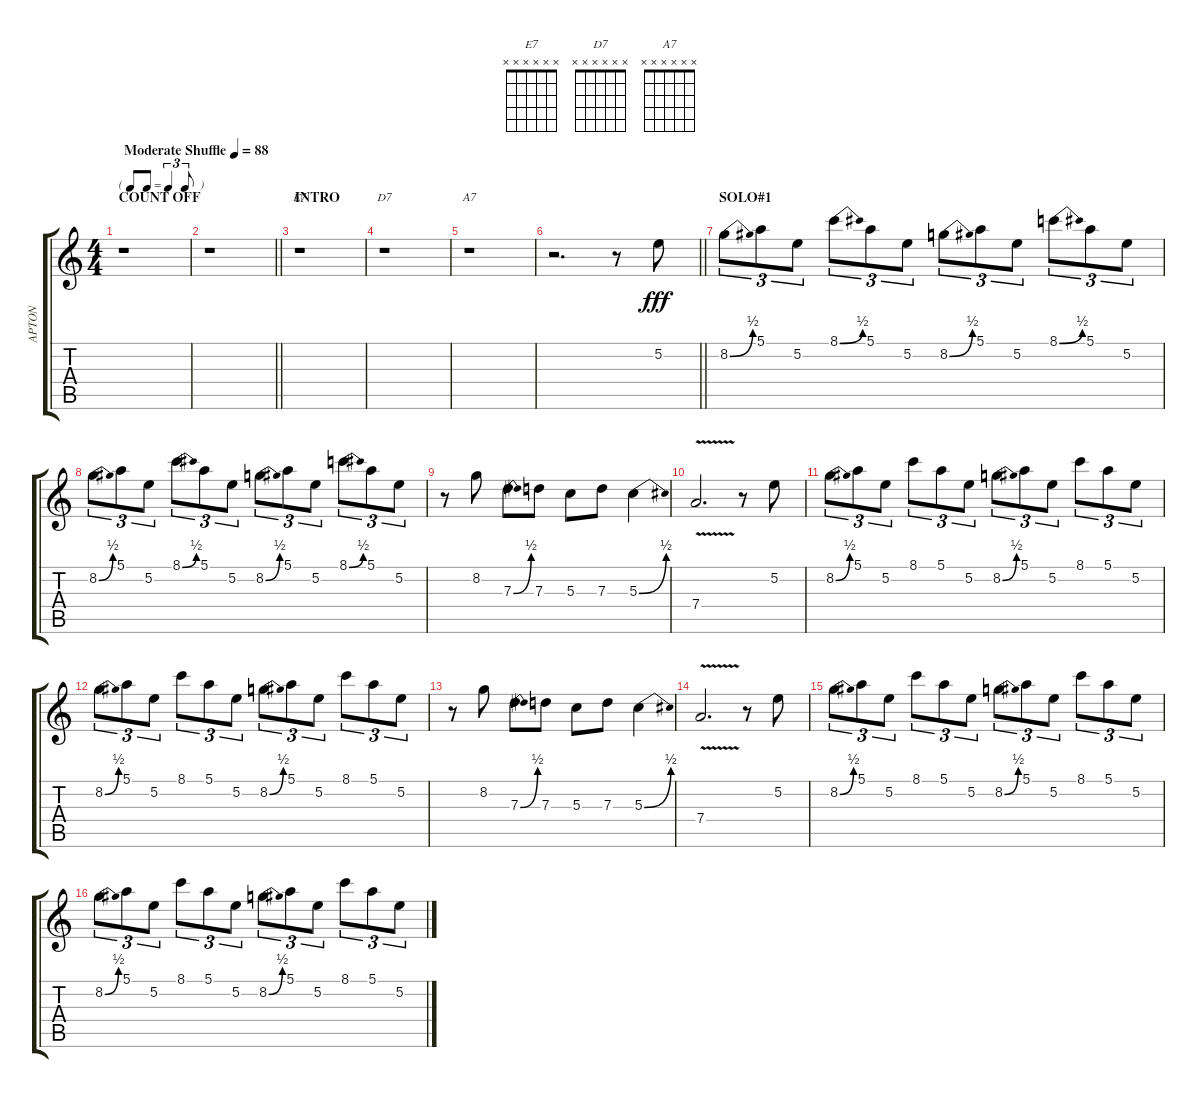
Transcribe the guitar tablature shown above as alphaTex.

\track ("APTON" "APTON") {instrument overdrivenguitar}
\staff {score tabs}
\tuning (E4 B3 G3 D3 A2 E2) {hide}
\chord ("E7" x x x x x x)
\chord ("D7" x x x x x x)
\chord ("A7" x x x x x x)
\ts (4 4)
\tf triplet8th
\section ("" "COUNT OFF")
\tempo (88 "Moderate Shuffle")
\clef g2
\ks c
r.1{dy fff instrument overdrivenguitar} |
\barLineRight lightlight
r.1 |
\section ("" "INTRO")
r.1{ch "E7"} |
r.1{ch "D7"} |
r.1{ch "A7"} |
\barLineRight lightlight
r.2{d} r.8 5.2.8 |
\section ("" "SOLO#1")
8.2{be (bend 0 0 60 2)}.8{tu (3 2)} 5.1.8{tu (3 2)} 5.2.8{tu (3 2)} 8.1{be (bend 0 0 60 2)}.8{tu (3 2)} 5.1.8{tu (3 2)} 5.2.8{tu (3 2)} 8.2{be (bend 0 0 60 2)}.8{tu (3 2)} 5.1.8{tu (3 2)} 5.2.8{tu (3 2)} 8.1{be (bend 0 0 60 2)}.8{tu (3 2)} 5.1.8{tu (3 2)} 5.2.8{tu (3 2)} |
8.2{be (bend 0 0 60 2)}.8{tu (3 2)} 5.1.8{tu (3 2)} 5.2.8{tu (3 2)} 8.1{be (bend 0 0 60 2)}.8{tu (3 2)} 5.1.8{tu (3 2)} 5.2.8{tu (3 2)} 8.2{be (bend 0 0 60 2)}.8{tu (3 2)} 5.1.8{tu (3 2)} 5.2.8{tu (3 2)} 8.1{be (bend 0 0 60 2)}.8{tu (3 2)} 5.1.8{tu (3 2)} 5.2.8{tu (3 2)} |
r.8 8.2.8 7.3{be (bend 0 0 60 2)}.8 7.3.8 5.3.8 7.3.8 5.3{be (bend 0 0 60 2)}.4 |
7.4{v}.2{d} r.8 5.2.8 |
8.2{be (bend 0 0 60 2)}.8{tu (3 2)} 5.1.8{tu (3 2)} 5.2.8{tu (3 2)} 8.1.8{tu (3 2)} 5.1.8{tu (3 2)} 5.2.8{tu (3 2)} 8.2{be (bend 0 0 60 2)}.8{tu (3 2)} 5.1.8{tu (3 2)} 5.2.8{tu (3 2)} 8.1.8{tu (3 2)} 5.1.8{tu (3 2)} 5.2.8{tu (3 2)} |
8.2{be (bend 0 0 60 2)}.8{tu (3 2)} 5.1.8{tu (3 2)} 5.2.8{tu (3 2)} 8.1.8{tu (3 2)} 5.1.8{tu (3 2)} 5.2.8{tu (3 2)} 8.2{be (bend 0 0 60 2)}.8{tu (3 2)} 5.1.8{tu (3 2)} 5.2.8{tu (3 2)} 8.1.8{tu (3 2)} 5.1.8{tu (3 2)} 5.2.8{tu (3 2)} |
r.8 8.2.8 7.3{be (bend 0 0 60 2)}.8 7.3.8 5.3.8 7.3.8 5.3{be (bend 0 0 60 2)}.4 |
7.4{v}.2{d} r.8 5.2.8 |
8.2{be (bend 0 0 60 2)}.8{tu (3 2)} 5.1.8{tu (3 2)} 5.2.8{tu (3 2)} 8.1.8{tu (3 2)} 5.1.8{tu (3 2)} 5.2.8{tu (3 2)} 8.2{be (bend 0 0 60 2)}.8{tu (3 2)} 5.1.8{tu (3 2)} 5.2.8{tu (3 2)} 8.1.8{tu (3 2)} 5.1.8{tu (3 2)} 5.2.8{tu (3 2)} |
8.2{be (bend 0 0 60 2)}.8{tu (3 2)} 5.1.8{tu (3 2)} 5.2.8{tu (3 2)} 8.1.8{tu (3 2)} 5.1.8{tu (3 2)} 5.2.8{tu (3 2)} 8.2{be (bend 0 0 60 2)}.8{tu (3 2)} 5.1.8{tu (3 2)} 5.2.8{tu (3 2)} 8.1.8{tu (3 2)} 5.1.8{tu (3 2)} 5.2.8{tu (3 2)}
